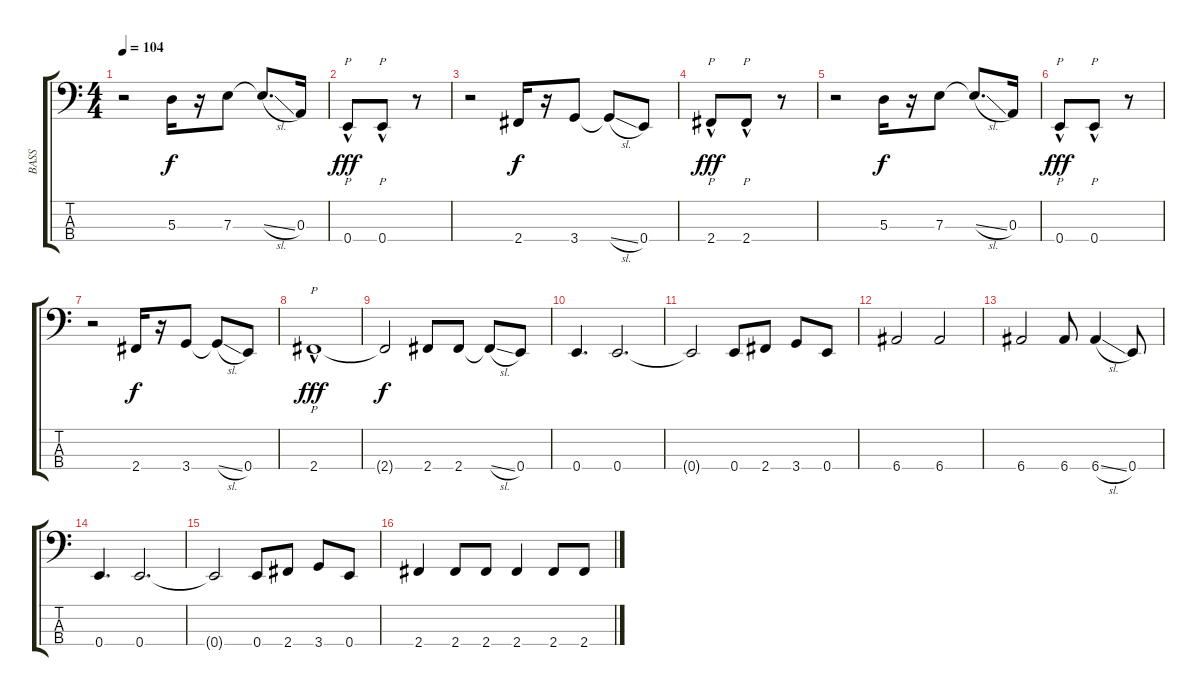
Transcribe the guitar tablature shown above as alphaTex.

\track ("BASS" "BASS") {instrument electricbassfinger}
\staff {score tabs}
\tuning (G2 D2 A1 E1) {hide}
\ts (4 4)
\tempo 104
\clef f4
\ks c
r.2{dy fff} 5.3.16{dy f volume 8} r.16 7.3.8 7.3{sl t}.8{d} 0.3.16{volume 12} |
0.4{hac}.8{p dy fff} 0.4{hac}.8{p} r.8 |
r.2 2.4.16{dy f} r.16 3.4.8 3.4{sl t}.8 0.4.8 |
2.4{hac}.8{p dy fff} 2.4{hac}.8{p} r.8 |
r.2 5.3.16{dy f volume 8} r.16 7.3.8 7.3{sl t}.8{d} 0.3.16{volume 12} |
0.4{hac}.8{p dy fff} 0.4{hac}.8{p} r.8 |
r.2 2.4.16{dy f} r.16 3.4.8 3.4{sl t}.8 0.4.8 |
2.4{hac}.1{p dy fff} |
2.4{t}.2{dy f} 2.4.8 2.4.8 2.4{sl t}.8 0.4.8 |
0.4.4{d} 0.4.2{d} |
0.4{t}.2 0.4.8 2.4.8{txt ""} 3.4.8 0.4.8 |
6.4.2 6.4.2 |
6.4.2 6.4.8 6.4{sl}.4 0.4.8 |
0.4.4{d} 0.4.2{d} |
0.4{t}.2 0.4.8 2.4.8 3.4.8 0.4.8 |
2.4.4 2.4.8 2.4.8 2.4.4 2.4.8 2.4.8
